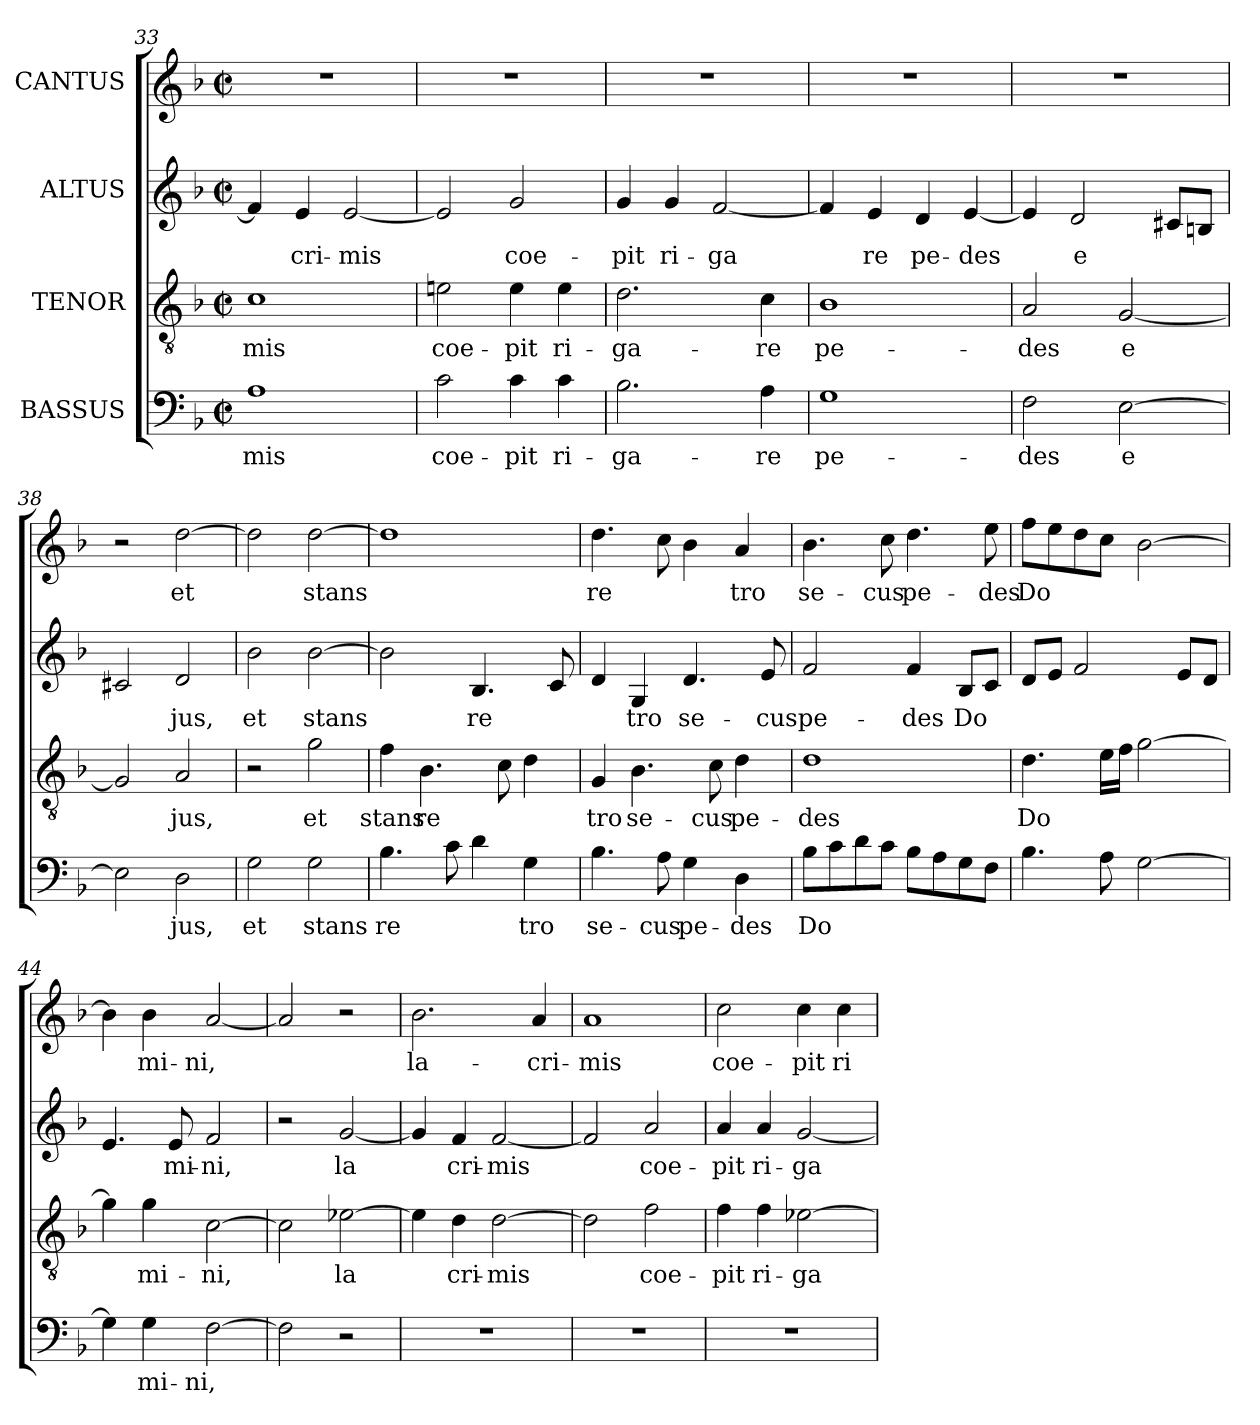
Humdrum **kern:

**kern	**text	**kern	**text	**kern	**text	**kern	**text
*part4	*part4	*part3	*part3	*part2	*part2	*part1	*part1
*staff4	*staff4	*staff3	*staff3	*staff2	*staff2	*staff1	*staff1
*I"BASSUS	*	*I"TENOR	*	*I"ALTUS	*	*I"CANTUS	*
*clefF4	*	*clefGv2	*	*clefG2	*	*clefG2	*
*k[b-]	*	*k[b-]	*	*k[b-]	*	*k[b-]	*
*F:	*	*F:	*	*F:	*	*F:	*
*M2/2	*	*M2/2	*	*M2/2	*	*M2/2	*
*met(c|)	*	*met(c|)	*	*met(c|)	*	*met(c|)	*
=33	=33	=33	=33	=33	=33	=33	=33
!	!LO:LY:b:cj	!	!LO:LY:b:cj	!	!LO:LY:b:cj	!	!
1A	-mis	1c	-mis	4f/]	--	1r	.
!	!	!	!	!	!LO:LY:b:cj	!	!
.	.	.	.	4e/	-cri-	.	.
!	!	!	!	!	!LO:LY:b:cj	!	!
.	.	.	.	[<2e/	-mis	.	.
=34	=34	=34	=34	=34	=34	=34	=34
!	!LO:LY:b:cj	!	!LO:LY:b:cj	!	!LO:LY:b:cj	!	!
2c\	coe-	2en\	coe-	2e/]	.	1r	.
!	!LO:LY:b:cj	!	!LO:LY:b:cj	!	!LO:LY:b:cj	!	!
4c\	-pit	4e\	-pit	2g/	coe-	.	.
!	!LO:LY:b:cj	!	!LO:LY:b:cj	!	!	!	!
4c\	ri-	4e\	ri-	.	.	.	.
=35	=35	=35	=35	=35	=35	=35	=35
!	!LO:LY:b:cj	!	!LO:LY:b:cj	!	!LO:LY:b:cj	!	!
2.B-\	-ga-	2.d\	-ga-	4g/	-pit	1r	.
!	!	!	!	!	!LO:LY:b:cj	!	!
.	.	.	.	4g/	ri-	.	.
!	!	!	!	!	!LO:LY:b:cj	!	!
.	.	.	.	[<2f/	-ga-	.	.
!	!LO:LY:b:cj	!	!LO:LY:b:cj	!	!	!	!
4A\	-re	4c\	-re	.	.	.	.
=36	=36	=36	=36	=36	=36	=36	=36
!	!LO:LY:b:cj	!	!LO:LY:b:cj	!	!LO:LY:b:cj	!	!
1G	pe-	1B-	pe-	4f/]	--	1r	.
!	!	!	!	!	!LO:LY:b:cj	!	!
.	.	.	.	4e/	-re	.	.
!	!	!	!	!	!LO:LY:b:cj	!	!
.	.	.	.	4d/	pe-	.	.
!	!	!	!	!	!LO:LY:b:cj	!	!
.	.	.	.	[<4e/	-des	.	.
=37	=37	=37	=37	=37	=37	=37	=37
!	!LO:LY:b:cj	!	!LO:LY:b:cj	!	!LO:LY:b:cj	!	!
2F\	-des	2A/	-des	4e/]	.	1r	.
!	!	!	!	!	!LO:LY:b:cj	!	!
.	.	.	.	2d/	e-	.	.
!	!LO:LY:b:cj	!	!LO:LY:b:cj	!	!	!	!
[<2E\	e-	[<2G/	e-	.	.	.	.
!	!	!	!	!	!LO:LY:b:cj	!	!
.	.	.	.	8c#/L	--	.	.
!	!	!	!	!	!LO:LY:b:cj	!	!
.	.	.	.	8Bn/J	--	.	.
!!LO:LB:g=z
=38	=38	=38	=38	=38	=38	=38	=38
!	!LO:LY:b:cj	!	!LO:LY:b:cj	!	!LO:LY:b:cj	!	!
2E\]	--	2G/]	--	2c#X/	--	2r	.
!	!LO:LY:b:cj	!	!LO:LY:b:cj	!	!LO:LY:b:cj	!	!LO:LY:b:cj
2D\	-jus,	2A/	-jus,	2d/	-jus,	[>2dd\	et
=39	=39	=39	=39	=39	=39	=39	=39
!	!LO:LY:b:cj	!	!	!	!LO:LY:b:cj	!	!LO:LY:b:cj
2G\	et	2r	.	2b-\	et	2dd\]	.
!	!LO:LY:b:cj	!	!LO:LY:b:cj	!	!LO:LY:b:cj	!	!LO:LY:b:cj
2G\	stans	2g\	et	[>2b-\	stans	[>2dd\	stans
=40	=40	=40	=40	=40	=40	=40	=40
!	!LO:LY:b:cj	!	!LO:LY:b:cj	!	!LO:LY:b:cj	!	!LO:LY:b:cj
4.B-\	re-	4f\	stans	2b-\]	.	1dd]	.
!	!	!	!LO:LY:b:cj	!	!	!	!
.	.	4.B-\	re-	.	.	.	.
!	!LO:LY:b:cj	!	!	!	!	!	!
8c\	--	.	.	.	.	.	.
!	!LO:LY:b:cj	!	!	!	!LO:LY:b:cj	!	!
4d\	--	.	.	4.B-/	re-	.	.
!	!	!	!LO:LY:b:cj	!	!	!	!
.	.	8c\	--	.	.	.	.
!	!LO:LY:b:cj	!	!LO:LY:b:cj	!	!	!	!
4G\	-tro	4d\	--	.	.	.	.
!	!	!	!	!	!LO:LY:b:cj	!	!
.	.	.	.	8c/	--	.	.
=41	=41	=41	=41	=41	=41	=41	=41
!	!LO:LY:b:cj	!	!LO:LY:b:cj	!	!LO:LY:b:cj	!	!LO:LY:b:cj
4.B-\	se-	4G/	-tro	4d/	--	4.dd\	re-
!	!	!	!LO:LY:b:cj	!	!LO:LY:b:cj	!	!
.	.	4.B-\	se-	4G/	-tro	.	.
!	!LO:LY:b:cj	!	!	!	!	!	!LO:LY:b:cj
8A\	-cus	.	.	.	.	8cc\	--
!	!LO:LY:b:cj	!	!	!	!LO:LY:b:cj	!	!LO:LY:b:cj
4G\	pe-	.	.	4.d/	se-	4b-\	--
!	!	!	!LO:LY:b:cj	!	!	!	!
.	.	8c\	-cus	.	.	.	.
!	!LO:LY:b:cj	!	!LO:LY:b:cj	!	!	!	!LO:LY:b:cj
4D\	-des	4d\	pe-	.	.	4a/	-tro
!	!	!	!	!	!LO:LY:b:cj	!	!
.	.	.	.	8e/	-cus	.	.
=42	=42	=42	=42	=42	=42	=42	=42
!	!LO:LY:b:cj	!	!LO:LY:b:cj	!	!LO:LY:b:cj	!	!LO:LY:b:cj
8B-\L	Do-	1d	-des	2f/	pe-	4.b-\	se-
!	!LO:LY:b:cj	!	!	!	!	!	!
8c\	--	.	.	.	.	.	.
!	!LO:LY:b:cj	!	!	!	!	!	!
8d\	--	.	.	.	.	.	.
!	!LO:LY:b:cj	!	!	!	!	!	!LO:LY:b:cj
8c\J	--	.	.	.	.	8cc\	-cus
!	!LO:LY:b:cj	!	!	!	!LO:LY:b:cj	!	!LO:LY:b:cj
8B-\L	--	.	.	4f/	-des	4.dd\	pe-
!	!LO:LY:b:cj	!	!	!	!	!	!
8A\	--	.	.	.	.	.	.
!	!LO:LY:b:cj	!	!	!	!LO:LY:b:cj	!	!
8G\	--	.	.	8B-/L	Do-	.	.
!	!LO:LY:b:cj	!	!	!	!LO:LY:b:cj	!	!LO:LY:b:cj
8F\J	--	.	.	8c/J	--	8ee\	-des
=43	=43	=43	=43	=43	=43	=43	=43
!	!LO:LY:b:cj	!	!LO:LY:b:cj	!	!LO:LY:b:cj	!	!LO:LY:b:cj
4.B-\	--	4.d\	Do-	8d/L	--	8ff\L	Do-
!	!	!	!	!	!LO:LY:b:cj	!	!LO:LY:b:cj
.	.	.	.	8e/J	--	8ee\	--
!	!	!	!	!	!LO:LY:b:cj	!	!LO:LY:b:cj
.	.	.	.	2f/	--	8dd\	--
!	!LO:LY:b:cj	!	!LO:LY:b:cj	!	!	!	!LO:LY:b:cj
8A\	--	16e\L	--	.	.	8cc\J	--
!	!	!	!LO:LY:b:cj	!	!	!	!
.	.	16f\J	--	.	.	.	.
!	!LO:LY:b:cj	!	!LO:LY:b:cj	!	!	!	!LO:LY:b:cj
[<2G\	--	[<2g\	--	.	.	[<2b-\	--
!	!	!	!	!	!LO:LY:b:cj	!	!
.	.	.	.	8e/L	--	.	.
!	!	!	!	!	!LO:LY:b:cj	!	!
.	.	.	.	8d/J	--	.	.
!!LO:PB:g=z
=44	=44	=44	=44	=44	=44	=44	=44
!	!LO:LY:b:cj	!	!LO:LY:b:cj	!	!LO:LY:b:cj	!	!LO:LY:b:cj
4G\]	--	4g\]	--	4.e/	--	4b-\]	--
!	!LO:LY:b:cj	!	!LO:LY:b:cj	!	!	!	!LO:LY:b:cj
4G\	-mi-	4g\	-mi-	.	.	4b-\	-mi-
!	!	!	!	!	!LO:LY:b:cj	!	!
.	.	.	.	8e/	-mi-	.	.
!	!LO:LY:b:cj	!	!LO:LY:b:cj	!	!LO:LY:b:cj	!	!LO:LY:b:cj
[>2F\	-ni,	[>2c\	-ni,	2f/	-ni,	[<2a/	-ni,
=45	=45	=45	=45	=45	=45	=45	=45
!	!LO:LY:b:cj	!	!LO:LY:b:cj	!	!	!	!LO:LY:b:cj
2F\]	.	2c\]	.	2r	.	2a/]	.
!	!	!	!LO:LY:b:cj	!	!LO:LY:b:cj	!	!
2r	.	[>2e-X\	la-	[<2g/	la-	2r	.
=46	=46	=46	=46	=46	=46	=46	=46
!	!	!	!LO:LY:b:cj	!	!LO:LY:b:cj	!	!LO:LY:b:cj
1r	.	4e-\]	--	4g/]	--	2.b-\	la-
!	!	!	!LO:LY:b:cj	!	!LO:LY:b:cj	!	!
.	.	4d\	-cri-	4f/	-cri-	.	.
!	!	!	!LO:LY:b:cj	!	!LO:LY:b:cj	!	!
.	.	[>2d\	-mis	[<2f/	-mis	.	.
!	!	!	!	!	!	!	!LO:LY:b:cj
.	.	.	.	.	.	4a/	-cri-
=47	=47	=47	=47	=47	=47	=47	=47
!	!	!	!LO:LY:b:cj	!	!LO:LY:b:cj	!	!LO:LY:b:cj
1r	.	2d\]	.	2f/]	.	1a	-mis
!	!	!	!LO:LY:b:cj	!	!LO:LY:b:cj	!	!
.	.	2f\	coe-	2a/	coe-	.	.
=48	=48	=48	=48	=48	=48	=48	=48
!	!	!	!LO:LY:b:cj	!	!LO:LY:b:cj	!	!LO:LY:b:cj
1r	.	4f\	-pit	4a/	-pit	2cc\	coe-
!	!	!	!LO:LY:b:cj	!	!LO:LY:b:cj	!	!
.	.	4f\	ri-	4a/	ri-	.	.
!	!	!	!LO:LY:b:cj	!	!LO:LY:b:cj	!	!LO:LY:b:cj
.	.	[>2e-X\	-ga-	[<2g/	-ga-	4cc\	-pit
!	!	!	!	!	!	!	!LO:LY:b:cj
.	.	.	.	.	.	4cc\	ri-
=	=	=	=	=	=	=	=
*-	*-	*-	*-	*-	*-	*-	*-
